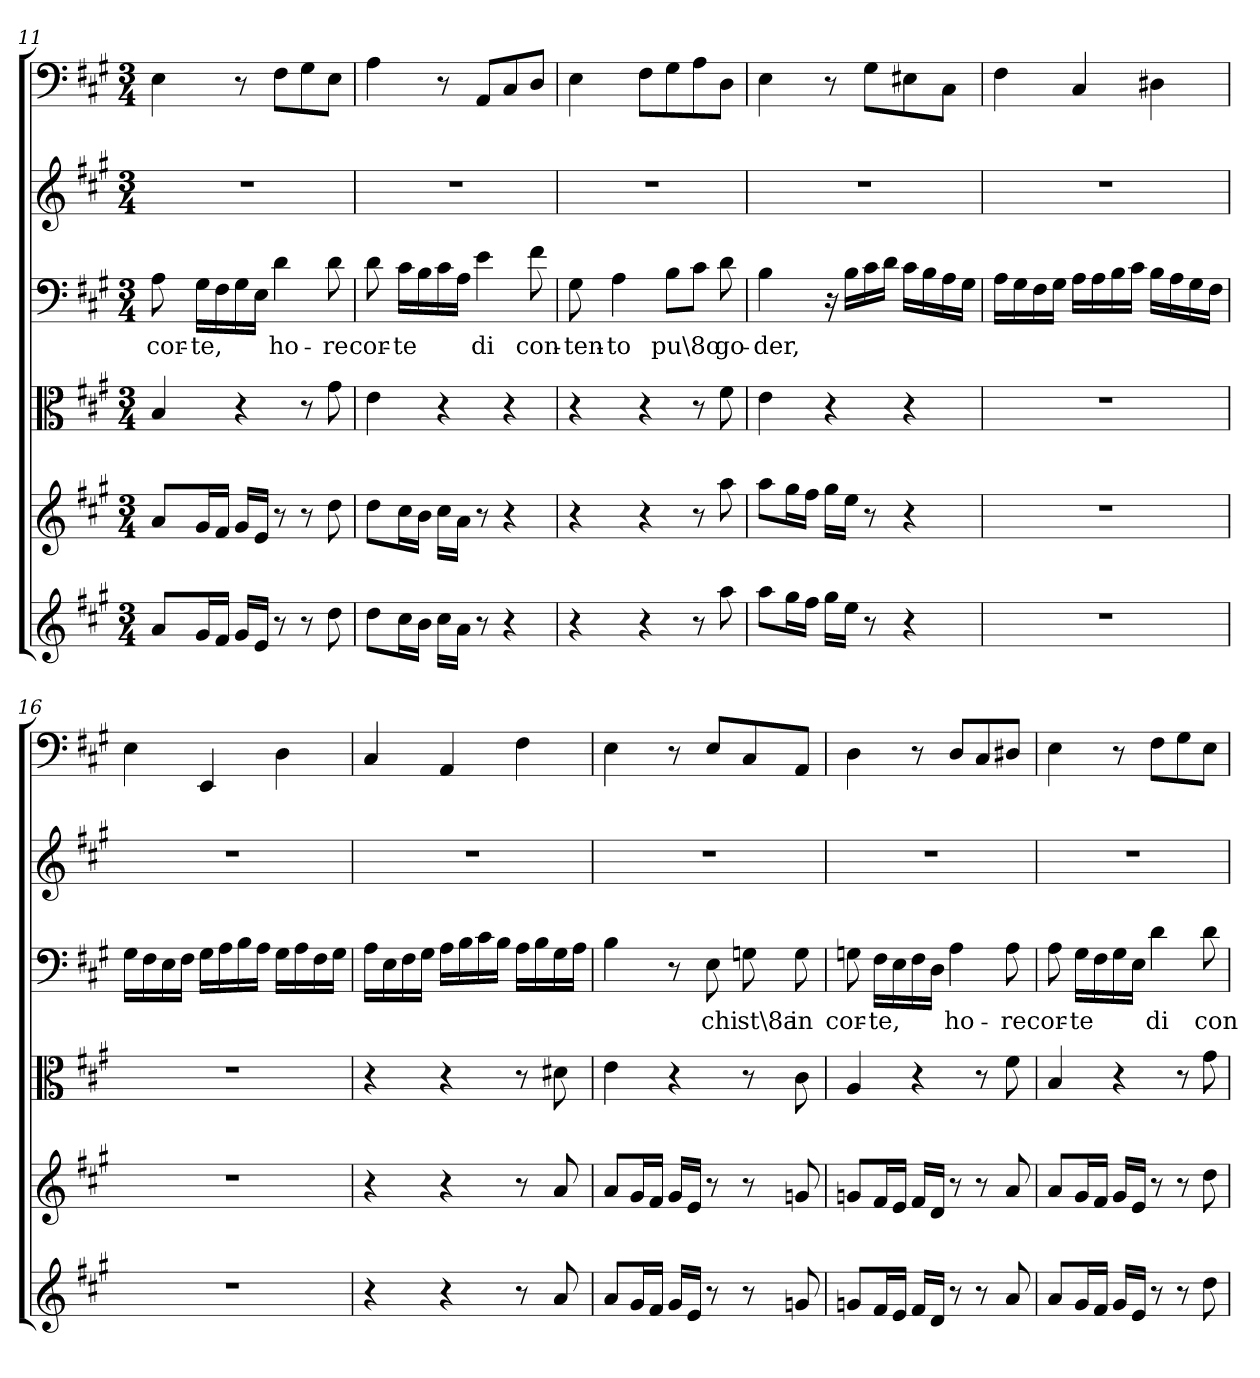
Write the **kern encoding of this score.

**kern	**kern	**kern	**kern	**text	**kern	**kern
*part6	*part5	*part4	*part3	*part3	*part2	*part1
*staff6	*staff5	*staff4	*staff3	*staff3	*staff2	*staff1
*clefG2	*clefG2	*clefC3	*clefF4	*	*clefG2	*clefF4
*k[f#c#g#]	*k[f#c#g#]	*k[f#c#g#]	*k[f#c#g#]	*	*k[f#c#g#]	*k[f#c#g#]
*A:	*A:	*A:	*A:	*	*A:	*A:
*M3/4	*M3/4	*M3/4	*M3/4	*	*M3/4	*M3/4
=11	=11	=11	=11	=11	=11	=11
8a/L	8a/L	4B/	8A\	cor-	2.r	4E\
16g#/L	16g#/L	.	16G#\LL	-te,	.	.
16f#/JJ	16f#/JJ	.	16F#\	.	.	.
16g#/LL	16g#/LL	4r	16G#\	.	.	8r
16e/JJ	16e/JJ	.	16E\JJ	.	.	.
8r	8r	.	4d\	ho-	.	8F#\L
8r	8r	8r	.	.	.	8G#\
8dd\	8dd\	8g#\	8d\	-re	.	8E\J
=12	=12	=12	=12	=12	=12	=12
8dd\L	8dd\L	4e\	8d\	cor-	2.r	4A\
16cc#\L	16cc#\L	.	16c#\LL	-te	.	.
16b\JJ	16b\JJ	.	16B\	.	.	.
16cc#\LL	16cc#\LL	4r	16c#\	.	.	8r
16a\JJ	16a\JJ	.	16A\JJ	.	.	.
8r	8r	.	4e\	di	.	8AA/L
4r	4r	4r	.	.	.	8C#/
.	.	.	8f#\	con-	.	8D/J
=13	=13	=13	=13	=13	=13	=13
4r	4r	4r	8G#\	-ten-	2.r	4E\
.	.	.	4A\	-to	.	.
4r	4r	4r	.	.	.	8F#\L
.	.	.	8B\L	pu\8o	.	8G#\
8r	8r	8r	8c#\J	.	.	8A\
8aa\	8aa\	8f#\	8d\	go-	.	8D\J
=14	=14	=14	=14	=14	=14	=14
8aa\L	8aa\L	4e\	4B\	-der,	2.r	4E\
16gg#\L	16gg#\L	.	.	.	.	.
16ff#\JJ	16ff#\JJ	.	.	.	.	.
16gg#\LL	16gg#\LL	4r	16r	.	.	8r
16ee\JJ	16ee\JJ	.	16B\LL	.	.	.
8r	8r	.	16c#\	.	.	8G#\L
.	.	.	16d\JJ	.	.	.
4r	4r	4r	16c#\LL	.	.	8E#X\
.	.	.	16B\	.	.	.
.	.	.	16A\	.	.	8C#\J
.	.	.	16G#\JJ	.	.	.
=15	=15	=15	=15	=15	=15	=15
2.r	2.r	2.r	16A\LL	.	2.r	4F#\
.	.	.	16G#\	.	.	.
.	.	.	16F#\	.	.	.
.	.	.	16G#\JJ	.	.	.
.	.	.	16A\LL	.	.	4C#/
.	.	.	16A\	.	.	.
.	.	.	16B\	.	.	.
.	.	.	16c#\JJ	.	.	.
.	.	.	16B\LL	.	.	4D#X\
.	.	.	16A\	.	.	.
.	.	.	16G#\	.	.	.
.	.	.	16F#\JJ	.	.	.
=16	=16	=16	=16	=16	=16	=16
2.r	2.r	2.r	16G#\LL	.	2.r	4E\
.	.	.	16F#\	.	.	.
.	.	.	16E\	.	.	.
.	.	.	16F#\JJ	.	.	.
.	.	.	16G#\LL	.	.	4EE/
.	.	.	16A\	.	.	.
.	.	.	16B\	.	.	.
.	.	.	16A\JJ	.	.	.
.	.	.	16G#\LL	.	.	4D\
.	.	.	16A\	.	.	.
.	.	.	16F#\	.	.	.
.	.	.	16G#\JJ	.	.	.
=17	=17	=17	=17	=17	=17	=17
4r	4r	4r	16A\LL	.	2.r	4C#/
.	.	.	16E\	.	.	.
.	.	.	16F#\	.	.	.
.	.	.	16G#\JJ	.	.	.
4r	4r	4r	16A\LL	.	.	4AA/
.	.	.	16B\	.	.	.
.	.	.	16c#\	.	.	.
.	.	.	16B\JJ	.	.	.
8r	8r	8r	16A\LL	.	.	4F#\
.	.	.	16B\	.	.	.
8a/	8a/	8d#X\	16G#\	.	.	.
.	.	.	16A\JJ	.	.	.
=18	=18	=18	=18	=18	=18	=18
8a/L	8a/L	4e\	4B\	.	2.r	4E\
16g#/L	16g#/L	.	.	.	.	.
16f#/JJ	16f#/JJ	.	.	.	.	.
16g#/LL	16g#/LL	4r	8r	.	.	8r
16e/JJ	16e/JJ	.	.	.	.	.
8r	8r	.	8E\	chi	.	8E/L
8r	8r	8r	8Gn\	st\8a	.	8C#/
8gn/	8gn/	8c#\	8G\	in	.	8AA/J
=19	=19	=19	=19	=19	=19	=19
8gn/L	8gn/L	4A/	8Gn\	cor-	2.r	4D\
16f#/L	16f#/L	.	16F#\LL	-te,	.	.
16e/JJ	16e/JJ	.	16E\	.	.	.
16f#/LL	16f#/LL	4r	16F#\	.	.	8r
16d/JJ	16d/JJ	.	16D\JJ	.	.	.
8r	8r	.	4A\	ho-	.	8D/L
8r	8r	8r	.	.	.	8C#/
8a/	8a/	8f#\	8A\	-re	.	8D#X/J
=20	=20	=20	=20	=20	=20	=20
8a/L	8a/L	4B/	8A\	cor-	2.r	4E\
16g#/L	16g#/L	.	16G#\LL	-te	.	.
16f#/JJ	16f#/JJ	.	16F#\	.	.	.
16g#/LL	16g#/LL	4r	16G#\	.	.	8r
16e/JJ	16e/JJ	.	16E\JJ	.	.	.
8r	8r	.	4d\	di	.	8F#\L
8r	8r	8r	.	.	.	8G#\
8dd\	8dd\	8g#\	8d\	con-	.	8E\J
=	=	=	=	=	=	=
*-	*-	*-	*-	*-	*-	*-
